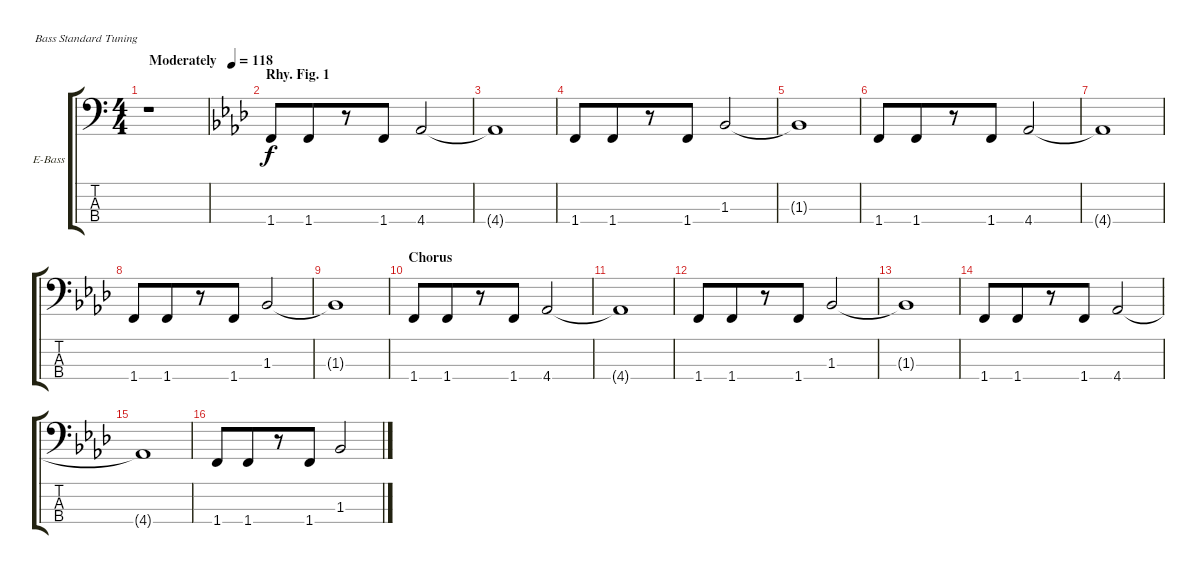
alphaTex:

\defaultSystemsLayout 4
\bracketExtendMode groupsimilarinstruments
\firstSystemTrackNameOrientation horizontal
\otherSystemsTrackNameOrientation horizontal
\track ("David Ellefson" "E-Bass") {instrument electricbassfinger}
\staff {score tabs}
\tuning (G2 D2 A1 E1)
\ts (4 4)
\tempo (118 "Moderately  ")
\clef f4
\scale
0.382353
\ks c
r.1{dy f instrument electricbassfinger} |
\section ("" "Rhy. Fig. 1")
\scale
0.415033
\ks ab
1.4.8{beam merge} 1.4.8{beam merge} r.8{beam merge} 1.4.8 4.4.2 |
\section ("" "")
\scale
0.202614 4.4{t}.1 |
\scale
0.333333 1.4.8{beam merge} 1.4.8{beam merge} r.8{beam merge} 1.4.8 1.3.2 |
\scale
0.333333 1.3{t}.1 |
\scale
0.333333 1.4.8{beam merge} 1.4.8{beam merge} r.8{beam merge} 1.4.8 4.4.2 |
4.4{t}.1 |
1.4.8{beam merge} 1.4.8{beam merge} r.8{beam merge} 1.4.8 1.3.2 |
1.3{t}.1 |
\section ("" "Chorus")
1.4.8{beam merge} 1.4.8{beam merge} r.8{beam merge} 1.4.8 4.4.2 |
4.4{t}.1 |
1.4.8{beam merge} 1.4.8{beam merge} r.8{beam merge} 1.4.8 1.3.2 |
1.3{t}.1 |
1.4.8{beam merge} 1.4.8{beam merge} r.8{beam merge} 1.4.8 4.4.2 |
4.4{t}.1 |
1.4.8{beam merge} 1.4.8{beam merge} r.8{beam merge} 1.4.8 1.3.2
